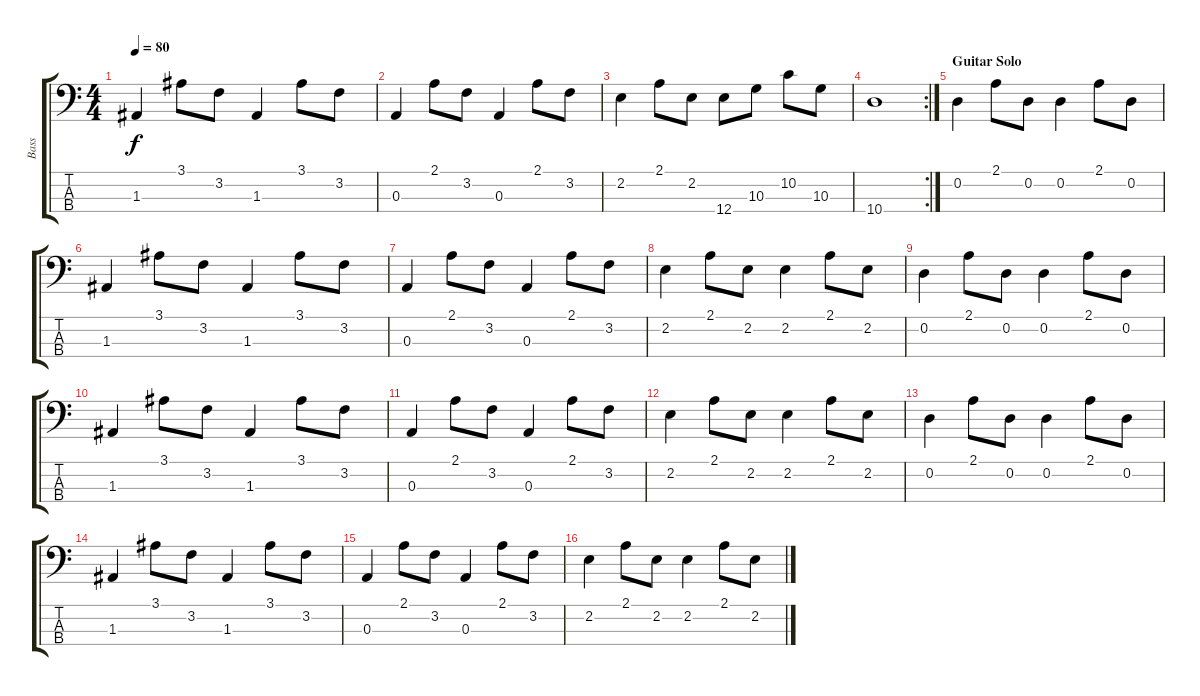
\track ("Bass" "Bass") {instrument fretlessbass}
\staff {score tabs}
\tuning (G2 D2 A1 E1) {hide}
\ts (4 4)
\tempo 80
\clef f4
\ks c
1.3.4{dy f} 3.1.8 3.2.8 1.3.4 3.1.8 3.2.8 |
0.3.4 2.1.8 3.2.8 0.3.4 2.1.8 3.2.8 |
2.2.4 2.1.8 2.2.8 12.4.8 10.3.8 10.2.8 10.3.8 |
\rc 2
10.4.1 |
\section ("" "Guitar Solo")
0.2.4 2.1.8 0.2.8 0.2.4 2.1.8 0.2.8 |
1.3.4 3.1.8 3.2.8 1.3.4 3.1.8 3.2.8 |
0.3.4 2.1.8 3.2.8 0.3.4 2.1.8 3.2.8 |
2.2.4 2.1.8 2.2.8 2.2.4 2.1.8 2.2.8 |
0.2.4 2.1.8 0.2.8 0.2.4 2.1.8 0.2.8 |
1.3.4 3.1.8 3.2.8 1.3.4 3.1.8 3.2.8 |
0.3.4 2.1.8 3.2.8 0.3.4 2.1.8 3.2.8 |
2.2.4 2.1.8 2.2.8 2.2.4 2.1.8 2.2.8 |
0.2.4 2.1.8 0.2.8 0.2.4 2.1.8 0.2.8 |
1.3.4 3.1.8 3.2.8 1.3.4 3.1.8 3.2.8 |
0.3.4 2.1.8 3.2.8 0.3.4 2.1.8 3.2.8 |
2.2.4 2.1.8 2.2.8 2.2.4 2.1.8 2.2.8
